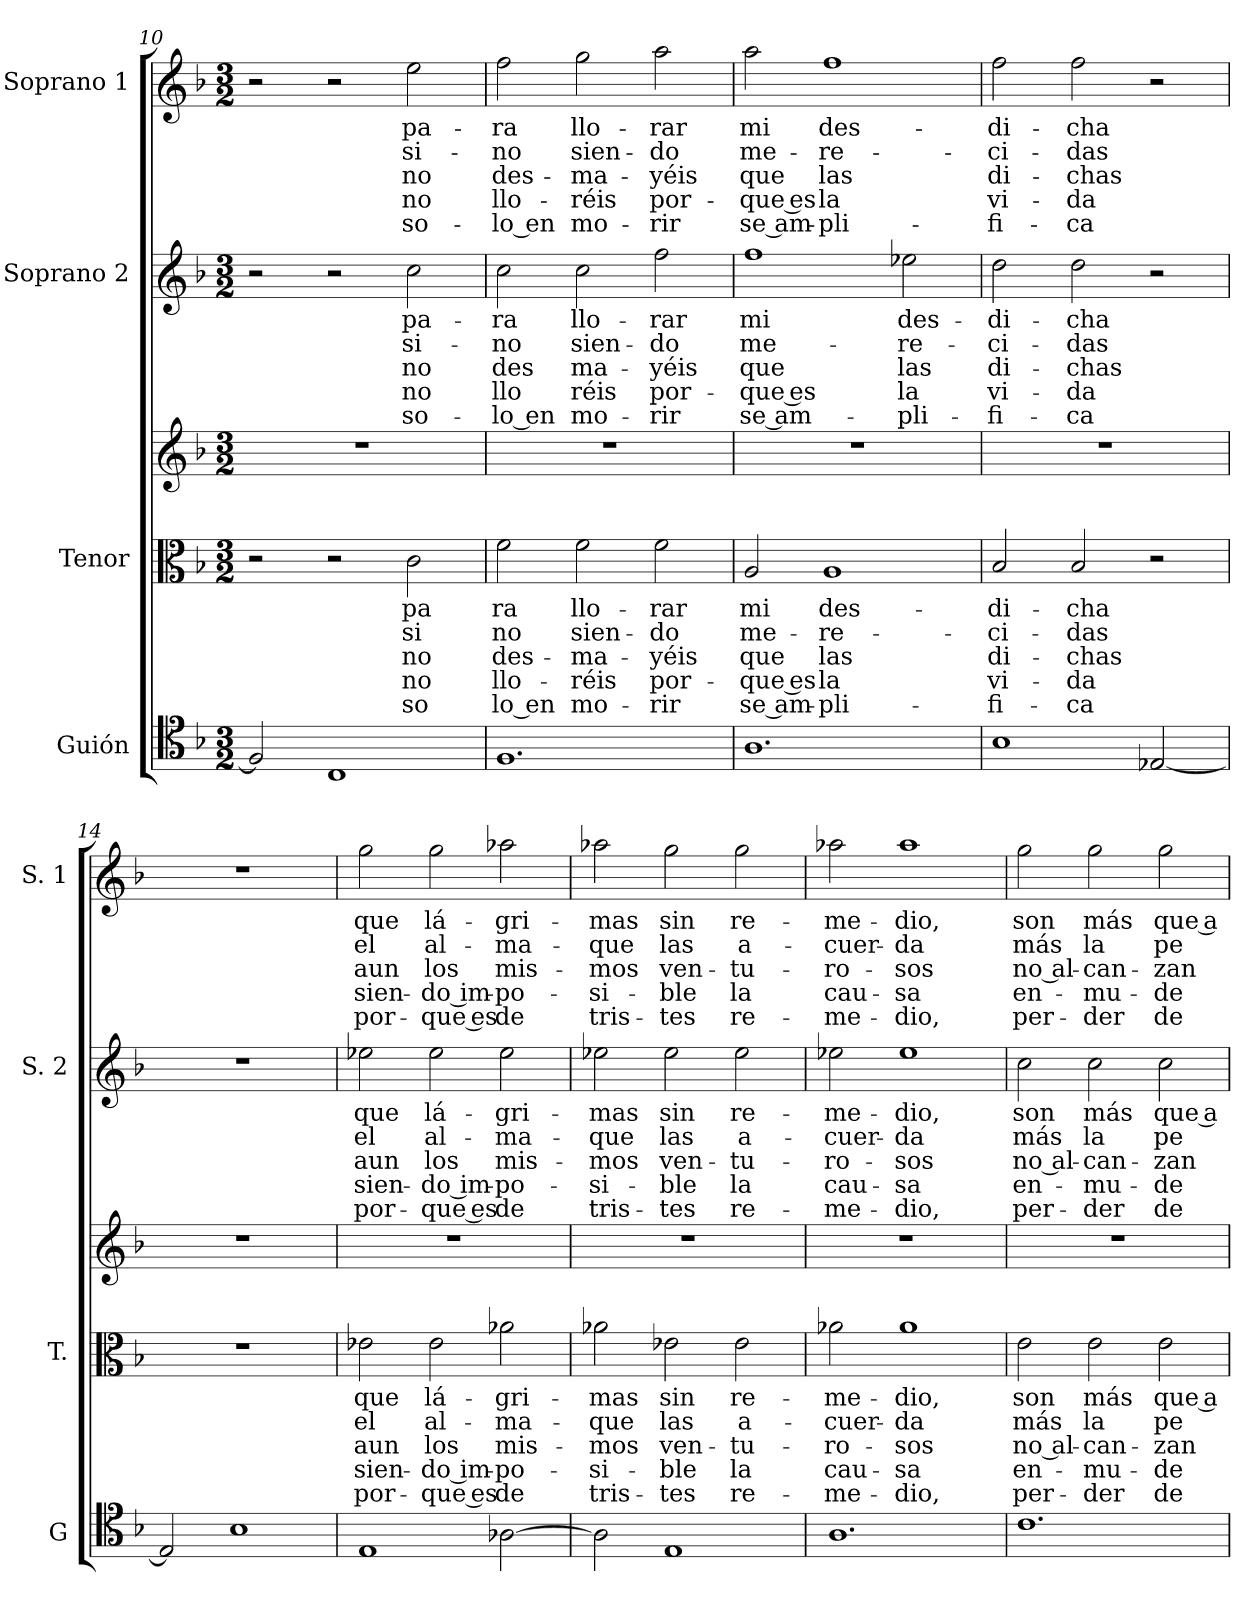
**kern	**kern	**text	**text	**text	**text	**text	**kern	**kern	**text	**text	**text	**text	**text	**kern	**text	**text	**text	**text	**text
*part5	*part4	*part4	*part4	*part4	*part4	*part4	*part3	*part2	*part2	*part2	*part2	*part2	*part2	*part1	*part1	*part1	*part1	*part1	*part1
*staff5	*staff4	*staff4	*staff4	*staff4	*staff4	*staff4	*staff3	*staff2	*staff2	*staff2	*staff2	*staff2	*staff2	*staff1	*staff1	*staff1	*staff1	*staff1	*staff1
*I"Guión	*I"Tenor	*	*	*	*	*	*	*I"Soprano 2	*	*	*	*	*	*I"Soprano 1	*	*	*	*	*
*I'G	*I'T.	*	*	*	*	*	*	*I'S. 2	*	*	*	*	*	*I'S. 1	*	*	*	*	*
*clefC4	*clefC3	*	*	*	*	*	*clefG2	*clefG2	*	*	*	*	*	*clefG2	*	*	*	*	*
*k[b-]	*k[b-]	*	*	*	*	*	*k[b-]	*k[b-]	*	*	*	*	*	*k[b-]	*	*	*	*	*
*M3/2	*M3/2	*	*	*	*	*	*M3/2	*M3/2	*	*	*	*	*	*M3/2	*	*	*	*	*
=10	=10	=10	=10	=10	=10	=10	=10	=10	=10	=10	=10	=10	=10	=10	=10	=10	=10	=10	=10
2F]	2r	.	.	.	.	.	1.r	2r	.	.	.	.	.	2r	.	.	.	.	.
1C	2r	.	.	.	.	.	.	2r	.	.	.	.	.	2r	.	.	.	.	.
.	2c	pa	si	no	no	so	.	2cc	pa-	si-	no	no	so-	2ee	pa-	si-	no	no	so-
=11	=11	=11	=11	=11	=11	=11	=11	=11	=11	=11	=11	=11	=11	=11	=11	=11	=11	=11	=11
1.F	2f	-ra	-no	des-	llo-	-lo en	1.r	2cc	-ra	-no	des	llo	-lo en	2ff	-ra	-no	des-	llo-	-lo en
.	2f	llo-	sien-	-ma-	-réis	mo-	.	2cc	llo-	sien-	-ma-	-réis	mo-	2gg	llo-	sien-	-ma-	-réis	mo-
.	2f	-rar	-do	-yéis	por-	-rir	.	2ff	-rar	-do	-yéis	por-	-rir	2aa	-rar	-do	-yéis	por-	-rir
=12	=12	=12	=12	=12	=12	=12	=12	=12	=12	=12	=12	=12	=12	=12	=12	=12	=12	=12	=12
1.A	2A	mi	me-	que	-que es	se am-	1.r	1ff	mi	me-	que	-que es	se am-	2aa	mi	me-	que	-que es	se am-
.	1A	des-	-re-	las	la	-pli-	.	.	.	.	.	.	.	1ff	des-	-re-	las	la	-pli-
.	.	.	.	.	.	.	.	2ee-X	des-	-re-	las	la	-pli-	.	.	.	.	.	.
=13	=13	=13	=13	=13	=13	=13	=13	=13	=13	=13	=13	=13	=13	=13	=13	=13	=13	=13	=13
1B-	2B-	-di-	-ci-	di-	vi-	-fi-	1.r	2dd	-di-	-ci-	di-	vi-	-fi-	2ff	-di-	-ci-	di-	vi-	-fi-
.	2B-	-cha	-das	-chas	-da	-ca	.	2dd	-cha	-das	-chas	-da	-ca	2ff	-cha	-das	-chas	-da	-ca
[2E-X	2r	.	.	.	.	.	.	2r	.	.	.	.	.	2r	.	.	.	.	.
!!LO:PB:g=z
=14	=14	=14	=14	=14	=14	=14	=14	=14	=14	=14	=14	=14	=14	=14	=14	=14	=14	=14	=14
2E-]	1.r	.	.	.	.	.	1.r	1.r	.	.	.	.	.	1.r	.	.	.	.	.
1B-	.	.	.	.	.	.	.	.	.	.	.	.	.	.	.	.	.	.	.
=15	=15	=15	=15	=15	=15	=15	=15	=15	=15	=15	=15	=15	=15	=15	=15	=15	=15	=15	=15
1E	2e-X	que	el	aun	sien-	por-	1.r	2ee-X	que	el	aun	sien-	por-	2gg	que	el	aun	sien-	por-
.	2e-	lá-	al-	los	-do im-	-que es	.	2ee-	lá-	al-	los	-do im-	-que es	2gg	lá-	al-	los	-do im-	-que es
[2A-X	2a-X	-gri-	-ma-	mis-	-po-	de	.	2ee-	-gri-	-ma-	mis-	-po-	de	2aa-X	-gri-	-ma-	mis-	-po-	de
=16	=16	=16	=16	=16	=16	=16	=16	=16	=16	=16	=16	=16	=16	=16	=16	=16	=16	=16	=16
2A-]	2a-X	-mas	-que	-mos	-si-	tris-	1.r	2ee-X	-mas	-que	-mos	-si-	tris-	2aa-X	-mas	-que	-mos	-si-	tris-
1E	2e-X	sin	las	ven-	-ble	-tes	.	2ee-	sin	las	ven-	-ble	-tes	2gg	sin	las	ven-	-ble	-tes
.	2e-	re-	a-	-tu-	la	re-	.	2ee-	re-	a-	-tu-	la	re-	2gg	re-	a-	-tu-	la	re-
=17	=17	=17	=17	=17	=17	=17	=17	=17	=17	=17	=17	=17	=17	=17	=17	=17	=17	=17	=17
1.A	2a-X	-me-	-cuer-	-ro-	cau-	-me-	1.r	2ee-X	-me-	-cuer-	-ro-	cau-	-me-	2aa-X	-me-	-cuer-	-ro-	cau-	-me-
.	1a-	-dio,	-da	-sos	-sa	-dio,	.	1ee-	-dio,	-da	-sos	-sa	-dio,	1aa-	-dio,	-da	-sos	-sa	-dio,
=18	=18	=18	=18	=18	=18	=18	=18	=18	=18	=18	=18	=18	=18	=18	=18	=18	=18	=18	=18
1.c	2e	son	más	no al-	en-	per-	1.r	2cc	son	más	no al-	en-	per-	2gg	son	más	no al-	en-	per-
.	2e	más	la	-can-	-mu-	-der	.	2cc	más	la	-can-	-mu-	-der	2gg	más	la	-can-	-mu-	-der
.	2e	que a-	pe-	-zan	-de-	de	.	2cc	que a-	pe-	-zan	-de-	de	2gg	que a-	pe-	-zan	-de-	de
=	=	=	=	=	=	=	=	=	=	=	=	=	=	=	=	=	=	=	=
*-	*-	*-	*-	*-	*-	*-	*-	*-	*-	*-	*-	*-	*-	*-	*-	*-	*-	*-	*-
